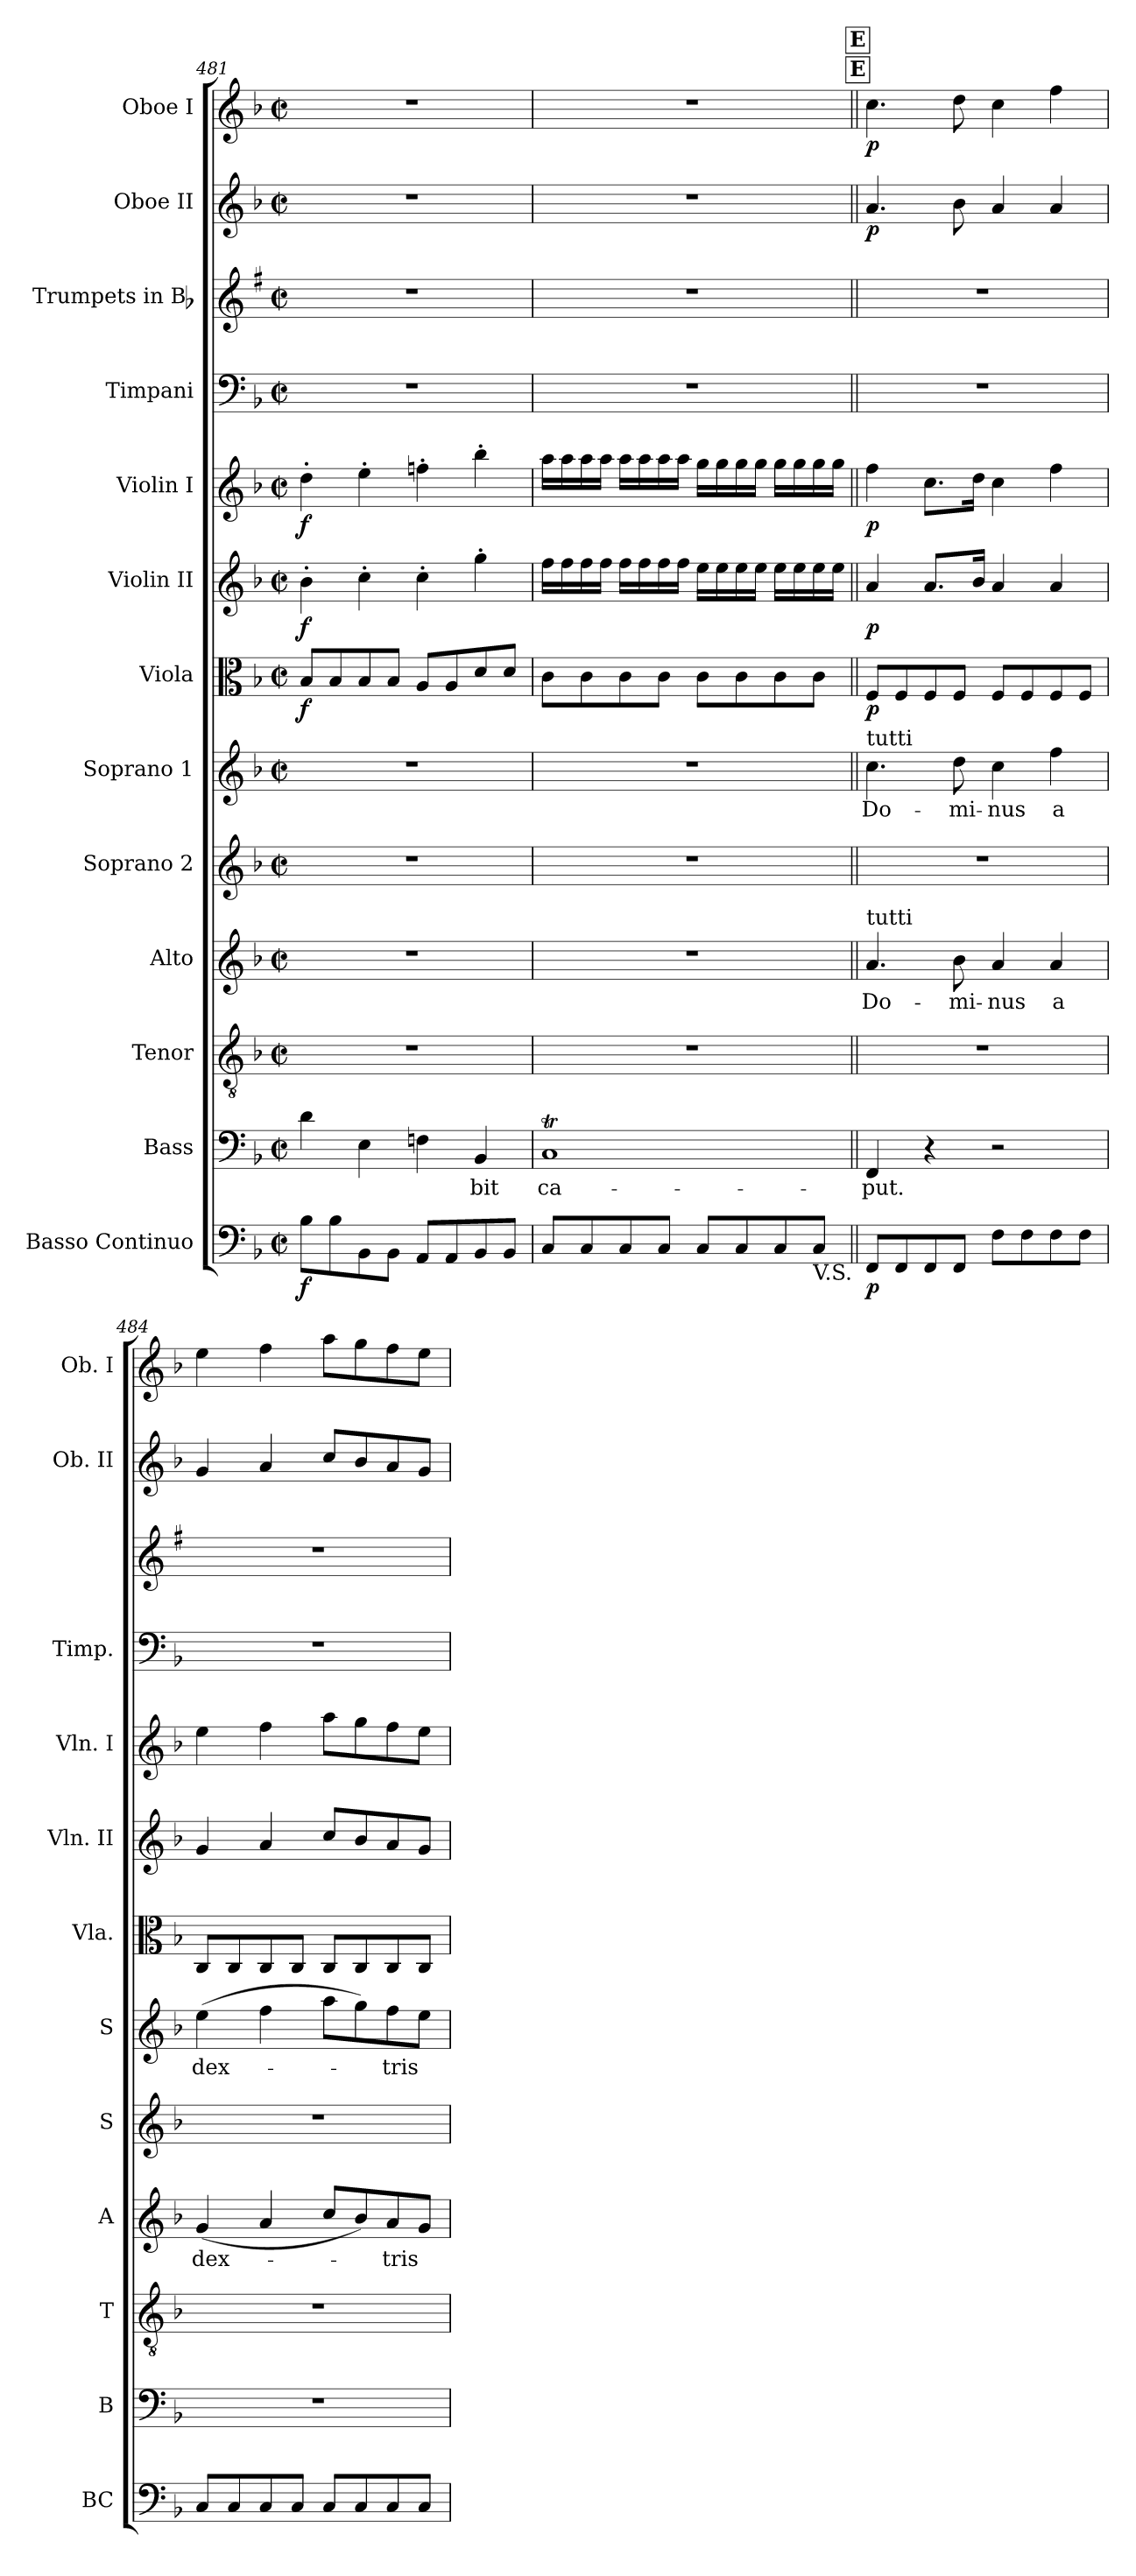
**kern	**dynam	**kern	**text	**kern	**kern	**text	**kern	**kern	**text	**kern	**dynam	**kern	**dynam	**kern	**dynam	**kern	**kern	**kern	**dynam	**kern	**dynam
*part13	*part13	*part12	*part12	*part11	*part10	*part10	*part9	*part8	*part8	*part7	*part7	*part6	*part6	*part5	*part5	*part4	*part3	*part2	*part2	*part1	*part1
*staff13	*staff13	*staff12	*staff12	*staff11	*staff10	*staff10	*staff9	*staff8	*staff8	*staff7	*staff7	*staff6	*staff6	*staff5	*staff5	*staff4	*staff3	*staff2	*staff2	*staff1	*staff1
*I"Basso Continuo	*	*I"Bass	*	*I"Tenor	*I"Alto	*	*I"Soprano 2	*I"Soprano 1	*	*I"Viola	*	*I"Violin II	*	*I"Violin I	*	*I"Timpani	*I"Trumpets in Bb	*I"Oboe II	*	*I"Oboe I	*
*I'BC	*	*I'B	*	*I'T	*I'A	*	*I'S	*I'S	*	*I'Vla.	*	*I'Vln. II	*	*I'Vln. I	*	*I'Timp.	*	*I'Ob. II	*	*I'Ob. I	*
*clefF4	*	*clefF4	*	*clefGv2	*clefG2	*	*clefG2	*clefG2	*	*clefC3	*	*clefG2	*	*clefG2	*	*clefF4	*clefG2	*clefG2	*	*clefG2	*
*	*	*	*	*	*	*	*	*	*	*	*	*	*	*	*	*	*ITrd1c2	*	*	*	*
*k[b-]	*	*k[b-]	*	*k[b-]	*k[b-]	*	*k[b-]	*k[b-]	*	*k[b-]	*	*k[b-]	*	*k[b-]	*	*k[b-]	*k[b-]	*k[b-]	*	*k[b-]	*
*F:	*	*F:	*	*F:	*F:	*	*F:	*F:	*	*F:	*	*F:	*	*F:	*	*F:	*F:	*F:	*	*F:	*
*M2/2	*	*M2/2	*	*M2/2	*M2/2	*	*M2/2	*M2/2	*	*M2/2	*	*M2/2	*	*M2/2	*	*M2/2	*M2/2	*M2/2	*	*M2/2	*
*met(c|)	*	*met(c|)	*	*met(c|)	*met(c|)	*	*met(c|)	*met(c|)	*	*met(c|)	*	*met(c|)	*	*met(c|)	*	*met(c|)	*met(c|)	*met(c|)	*	*met(c|)	*
=481	=481	=481	=481	=481	=481	=481	=481	=481	=481	=481	=481	=481	=481	=481	=481	=481	=481	=481	=481	=481	=481
!	!LO:DY:b	!	!	!	!	!	!	!	!	!	!LO:DY:b	!	!LO:DY:b	!	!LO:DY:b	!	!	!	!	!	!
8B-\L	f	4d\	.	1r	1r	.	1r	1r	.	8B-/L	f	4b-'>\	f	4dd'>\	f	1r	1r	1r	.	1r	.
8B-\	.	.	.	.	.	.	.	.	.	8B-/	.	.	.	.	.	.	.	.	.	.	.
8BB-\	.	4E\	.	.	.	.	.	.	.	8B-/	.	4cc'>\	.	4ee'>\	.	.	.	.	.	.	.
8BB-\J	.	.	.	.	.	.	.	.	.	8B-/J	.	.	.	.	.	.	.	.	.	.	.
8AA/L	.	4Fn\	.	.	.	.	.	.	.	8A/L	.	4cc'>\	.	4ffn'>\	.	.	.	.	.	.	.
8AA/	.	.	.	.	.	.	.	.	.	8A/	.	.	.	.	.	.	.	.	.	.	.
!	!	!	!LO:LY:b	!	!	!	!	!	!	!	!	!	!	!	!	!	!	!	!	!	!
8BB-/	.	4BB-/	-bit	.	.	.	.	.	.	8d/	.	4gg'>\	.	4bb-'>\	.	.	.	.	.	.	.
8BB-/J	.	.	.	.	.	.	.	.	.	8d/J	.	.	.	.	.	.	.	.	.	.	.
=482	=482	=482	=482	=482	=482	=482	=482	=482	=482	=482	=482	=482	=482	=482	=482	=482	=482	=482	=482	=482	=482
!	!	!	!LO:LY:b	!	!	!	!	!	!	!	!	!	!	!	!	!	!	!	!	!	!
8C/L	.	1CT	ca-	1r	1r	.	1r	1r	.	8c\L	.	16ff\LL	.	16aa\LL	.	1r	1r	1r	.	1r	.
.	.	.	.	.	.	.	.	.	.	.	.	16ff\	.	16aa\	.	.	.	.	.	.	.
8C/	.	.	.	.	.	.	.	.	.	8c\	.	16ff\	.	16aa\	.	.	.	.	.	.	.
.	.	.	.	.	.	.	.	.	.	.	.	16ff\JJ	.	16aa\JJ	.	.	.	.	.	.	.
8C/	.	.	.	.	.	.	.	.	.	8c\	.	16ff\LL	.	16aa\LL	.	.	.	.	.	.	.
.	.	.	.	.	.	.	.	.	.	.	.	16ff\	.	16aa\	.	.	.	.	.	.	.
8C/J	.	.	.	.	.	.	.	.	.	8c\J	.	16ff\	.	16aa\	.	.	.	.	.	.	.
.	.	.	.	.	.	.	.	.	.	.	.	16ff\JJ	.	16aa\JJ	.	.	.	.	.	.	.
8C/L	.	.	.	.	.	.	.	.	.	8c\L	.	16ee\LL	.	16gg\LL	.	.	.	.	.	.	.
.	.	.	.	.	.	.	.	.	.	.	.	16ee\	.	16gg\	.	.	.	.	.	.	.
8C/	.	.	.	.	.	.	.	.	.	8c\	.	16ee\	.	16gg\	.	.	.	.	.	.	.
.	.	.	.	.	.	.	.	.	.	.	.	16ee\JJ	.	16gg\JJ	.	.	.	.	.	.	.
8C/	.	.	.	.	.	.	.	.	.	8c\	.	16ee\LL	.	16gg\LL	.	.	.	.	.	.	.
.	.	.	.	.	.	.	.	.	.	.	.	16ee\	.	16gg\	.	.	.	.	.	.	.
!LO:TX:b:t=V.S.	!	!	!	!	!	!	!	!	!	!	!	!	!	!	!	!	!	!	!	!	!
8C/J	.	.	.	.	.	.	.	.	.	8c\J	.	16ee\	.	16gg\	.	.	.	.	.	.	.
.	.	.	.	.	.	.	.	.	.	.	.	16ee\JJ	.	16gg\JJ	.	.	.	.	.	.	.
!!LO:PB:g=z
!!LO:REH:place=s1:b:B:fs=14:t=E
!!LO:REH:place=s1:a:B:fs=14:t=E
=483||	=483||	=483||	=483||	=483||	=483||	=483||	=483||	=483||	=483||	=483||	=483||	=483||	=483||	=483||	=483||	=483||	=483||	=483||	=483||	=483||	=483||
!	!	!	!	!	!	!	!	!LO:TX:a:t=tutti	!	!	!	!	!	!	!	!	!	!	!	!	!
!	!	!	!	!	!LO:TX:a:t=tutti	!	!	!	!	!	!	!	!	!	!	!	!	!	!	!	!
!	!LO:DY:b	!	!LO:LY:b	!	!	!LO:LY:b	!	!	!LO:LY:b	!	!LO:DY:b	!	!LO:DY:b	!	!LO:DY:b	!	!	!	!LO:DY:b	!	!LO:DY:b
8FF/L	p	4FF/	-put.	1r	4.a/	Do-	1r	4.cc\	Do-	8F/L	p	4a/	p	4ff\	p	1r	1r	4.a/	p	4.cc\	p
8FF/	.	.	.	.	.	.	.	.	.	8F/	.	.	.	.	.	.	.	.	.	.	.
8FF/	.	4r	.	.	.	.	.	.	.	8F/	.	8.a/L	.	8.cc\L	.	.	.	.	.	.	.
!	!	!	!	!	!	!LO:LY:b	!	!	!LO:LY:b	!	!	!	!	!	!	!	!	!	!	!	!
8FF/J	.	.	.	.	8b-\	-mi-	.	8dd\	-mi-	8F/J	.	.	.	.	.	.	.	8b-\	.	8dd\	.
.	.	.	.	.	.	.	.	.	.	.	.	16b-/Jk	.	16dd\Jk	.	.	.	.	.	.	.
!	!	!	!	!	!	!LO:LY:b	!	!	!LO:LY:b	!	!	!	!	!	!	!	!	!	!	!	!
8F\L	.	2r	.	.	4a/	-nus	.	4cc\	-nus	8F/L	.	4a/	.	4cc\	.	.	.	4a/	.	4cc\	.
8F\	.	.	.	.	.	.	.	.	.	8F/	.	.	.	.	.	.	.	.	.	.	.
!	!	!	!	!	!	!LO:LY:b	!	!	!LO:LY:b	!	!	!	!	!	!	!	!	!	!	!	!
8F\	.	.	.	.	4a/	a	.	4ff\	a	8F/	.	4a/	.	4ff\	.	.	.	4a/	.	4ff\	.
8F\J	.	.	.	.	.	.	.	.	.	8F/J	.	.	.	.	.	.	.	.	.	.	.
=484	=484	=484	=484	=484	=484	=484	=484	=484	=484	=484	=484	=484	=484	=484	=484	=484	=484	=484	=484	=484	=484
!	!	!	!	!	!	!LO:LY:b	!	!	!LO:LY:b	!	!	!	!	!	!	!	!	!	!	!	!
8C/L	.	1r	.	1r	(<4g/	dex-	1r	(4ee\	dex-	8C/L	.	4g/	.	4ee\	.	1r	1r	4g/	.	4ee\	.
8C/	.	.	.	.	.	.	.	.	.	8C/	.	.	.	.	.	.	.	.	.	.	.
8C/	.	.	.	.	4a/	.	.	4ff\	.	8C/	.	4a/	.	4ff\	.	.	.	4a/	.	4ff\	.
8C/J	.	.	.	.	.	.	.	.	.	8C/J	.	.	.	.	.	.	.	.	.	.	.
8C/L	.	.	.	.	8cc/L	.	.	8aa\L	.	8C/L	.	8cc/L	.	8aa\L	.	.	.	8cc/L	.	8aa\L	.
8C/	.	.	.	.	8b-/)	.	.	8gg\)	.	8C/	.	8b-/	.	8gg\	.	.	.	8b-/	.	8gg\	.
!	!	!	!	!	!	!LO:LY:b	!	!	!LO:LY:b	!	!	!	!	!	!	!	!	!	!	!	!
8C/	.	.	.	.	8a/	-tris	.	8ff\	-tris	8C/	.	8a/	.	8ff\	.	.	.	8a/	.	8ff\	.
8C/J	.	.	.	.	8g/J	.	.	8ee\J	.	8C/J	.	8g/J	.	8ee\J	.	.	.	8g/J	.	8ee\J	.
=	=	=	=	=	=	=	=	=	=	=	=	=	=	=	=	=	=	=	=	=	=
*-	*-	*-	*-	*-	*-	*-	*-	*-	*-	*-	*-	*-	*-	*-	*-	*-	*-	*-	*-	*-	*-
